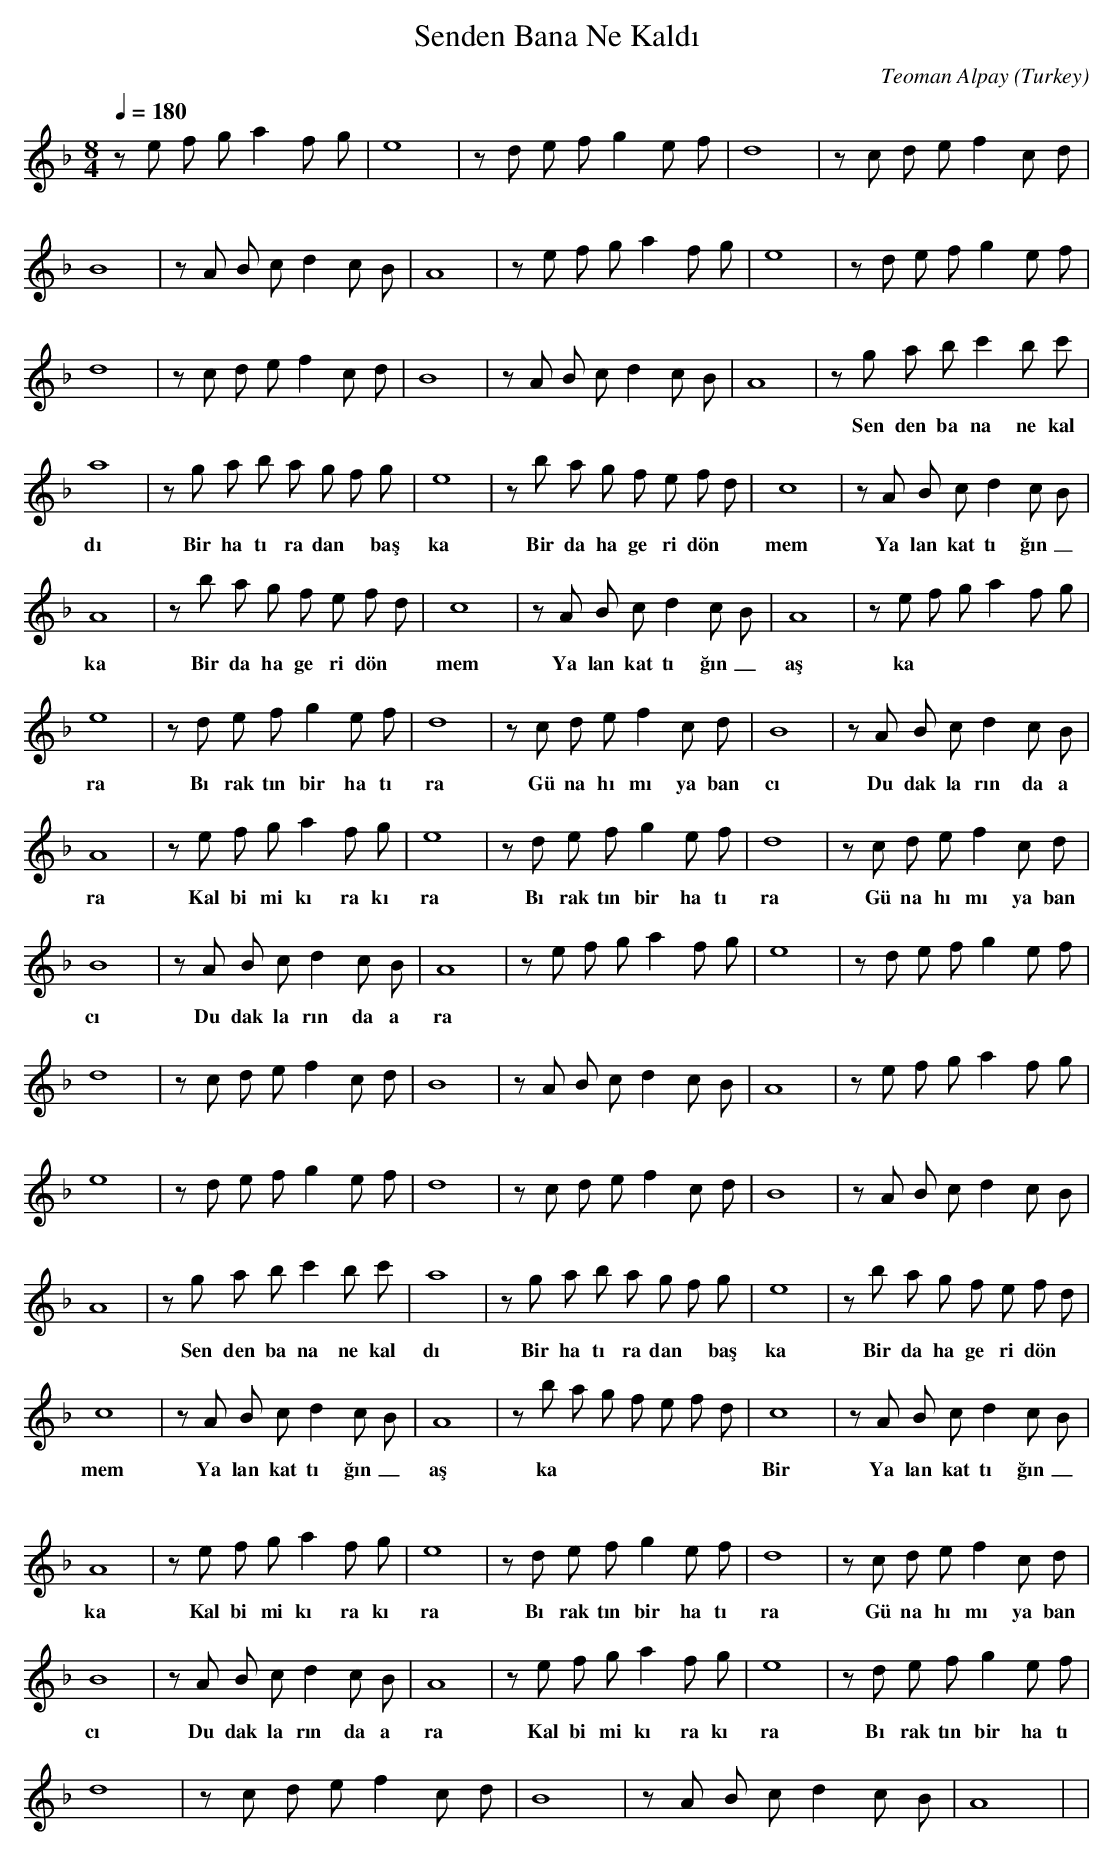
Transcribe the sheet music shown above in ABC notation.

X:1
T: Senden Bana Ne Kaldı
C: Teoman Alpay
O: Turkey
M: 8/4
L: 1/16
K: C _B
Q: 1/4=180
z2 e2 f2 g2 a4 f2 g2  | e16  | z2 d2 e2 f2 g4 e2 f2  | d16  | \
w:   |   |   |   |
z2 c2 d2 e2 f4 c2 d2  |
w:   |
B16  | z2 A2 B2 c2 d4 c2 B2  | A16  | z2 e2 f2 g2 a4 f2 g2  | e16  | \
w:   |   |   |   |   |
z2 d2 e2 f2 g4 e2 f2  |
w:   |
d16  | z2 c2 d2 e2 f4 c2 d2  | B16  | z2 A2 B2 c2 d4 c2 B2  | A16  | \
w:   |   |   |   |   |
z2 g2 a2 b2 c'4 b2 c'2  |
w:  Sen den  ba na  ne  kal  |
a16  | z2 g2 a2 b2 a2 g2 f2 g2  | e16  | \
w:  dı    |  Bir  ha tı ra dan  *  baş  |  ka    |
z2 b2 a2 g2 f2 e2 f2 d2  | c16  | z2 A2 B2 c2 d4 c2 B2  |
w:  Bir  da ha  ge ri  dön  |  mem    |  Ya lan  kat tı ğın_ aş  |
A16  | z2 b2 a2 g2 f2 e2 f2 d2  | c16  | \
w:  ka    |  Bir  da ha  ge ri  dön  |  mem    |
z2 A2 B2 c2 d4 c2 B2  | A16  | z2 e2 f2 g2 a4 f2 g2  |
w:  Ya lan  kat tı ğın_ aş  |  ka    |  Kal bi mi  kı ra  kı  |
e16  | z2 d2 e2 f2 g4 e2 f2  | d16  | z2 c2 d2 e2 f4 c2 d2  | B16  | \
w:  ra    |  Bı rak tın  bir  ha tı  |  ra    |  Gü na hı mı  ya ban  |  cı    |
z2 A2 B2 c2 d4 c2 B2  |
w:  Du dak la rın da  a  |
A16  | z2 e2 f2 g2 a4 f2 g2  | e16  | z2 d2 e2 f2 g4 e2 f2  | d16  | \
w:  ra    |  Kal bi mi  kı ra  kı  |  ra    |  Bı rak tın  bir  ha tı  |  ra    |
z2 c2 d2 e2 f4 c2 d2  |
w:  Gü na hı mı  ya ban  |
B16  | z2 A2 B2 c2 d4 c2 B2  | A16  | z2 e2 f2 g2 a4 f2 g2  | e16  | \
w:  cı    |  Du dak la rın da  a  |  ra    |   |   |
z2 d2 e2 f2 g4 e2 f2  |
w:   |
d16  | z2 c2 d2 e2 f4 c2 d2  | B16  | z2 A2 B2 c2 d4 c2 B2  | A16  | \
w:   |   |   |   |   |
z2 e2 f2 g2 a4 f2 g2  |
w:   |
e16  | z2 d2 e2 f2 g4 e2 f2  | d16  | z2 c2 d2 e2 f4 c2 d2  | B16  | \
w:   |   |   |   |   |
z2 A2 B2 c2 d4 c2 B2  |
w:   |
A16  | z2 g2 a2 b2 c'4 b2 c'2  | a16  | \
w:   |  Sen den  ba na  ne  kal  |  dı    |
z2 g2 a2 b2 a2 g2 f2 g2  | e16  | z2 b2 a2 g2 f2 e2 f2 d2  |
w:  Bir  ha tı ra dan  *  baş  |  ka    |  Bir  da ha  ge ri  dön  |
c16  | z2 A2 B2 c2 d4 c2 B2  | A16  | z2 b2 a2 g2 f2 e2 f2 d2  | c16  | \
w:  mem    |  Ya lan  kat tı ğın_ aş  |  ka    |  Bir  da ha  ge ri  dön  |  mem    |
z2 A2 B2 c2 d4 c2 B2  |
w:  Ya lan  kat tı ğın_ aş  |
A16  | z2 e2 f2 g2 a4 f2 g2  | e16  | z2 d2 e2 f2 g4 e2 f2  | d16  | \
w:  ka    |  Kal bi mi  kı ra  kı  |  ra    |  Bı rak tın  bir  ha tı  |  ra    |
z2 c2 d2 e2 f4 c2 d2  |
w:  Gü na hı mı  ya ban  |
B16  | z2 A2 B2 c2 d4 c2 B2  | A16  | z2 e2 f2 g2 a4 f2 g2  | e16  | \
w:  cı    |  Du dak la rın da  a  |  ra    |  Kal bi mi  kı ra  kı  |  ra    |
z2 d2 e2 f2 g4 e2 f2  |
w:  Bı rak tın  bir  ha tı  |
d16  | z2 c2 d2 e2 f4 c2 d2  | B16  | z2 A2 B2 c2 d4 c2 B2  | A16  | |
